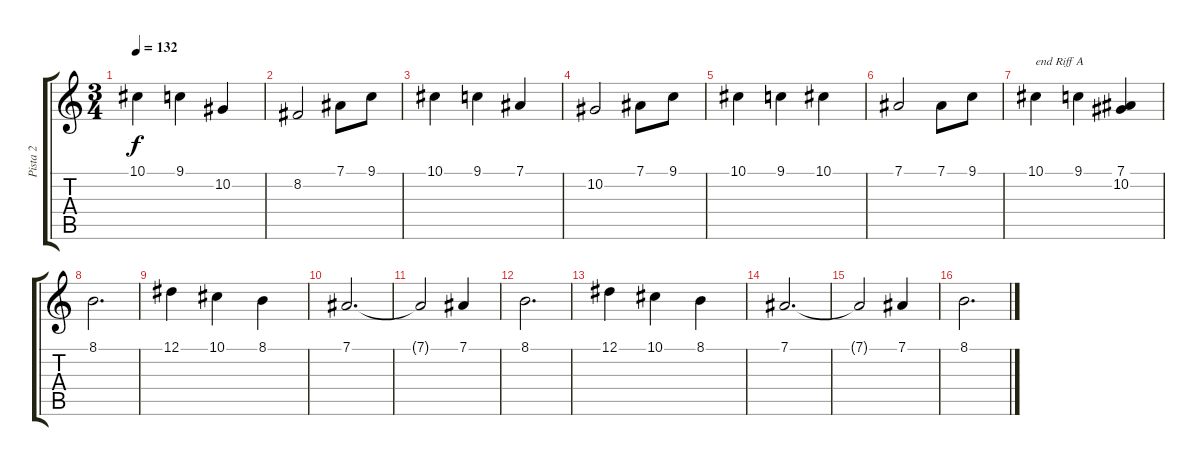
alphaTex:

\track ("Pista 2" "Pista 2") {instrument fiddle}
\staff {score tabs}
\tuning (Eb4 Bb3 Gb3 Db3 Ab2 Eb2) {hide}
\ts (3 4)
\tempo 132
\clef g2
\ks c
10.1.4{dy f} 9.1.4 10.2.4 |
8.2.2 7.1.8 9.1.8 |
10.1.4 9.1.4 7.1.4 |
10.2.2 7.1.8 9.1.8 |
10.1.4 9.1.4 10.1.4 |
7.1.2 7.1.8 9.1.8 |
10.1.4{txt "end Riff A"} 9.1.4 (7.1 10.2).4 |
8.1.2{d volume 5} |
12.1.4 10.1.4 8.1.4 |
7.1.2{d} |
7.1{t}.2 7.1.4 |
8.1.2{d} |
12.1.4 10.1.4 8.1.4 |
7.1.2{d} |
7.1{t}.2 7.1.4 |
8.1.2{d}
